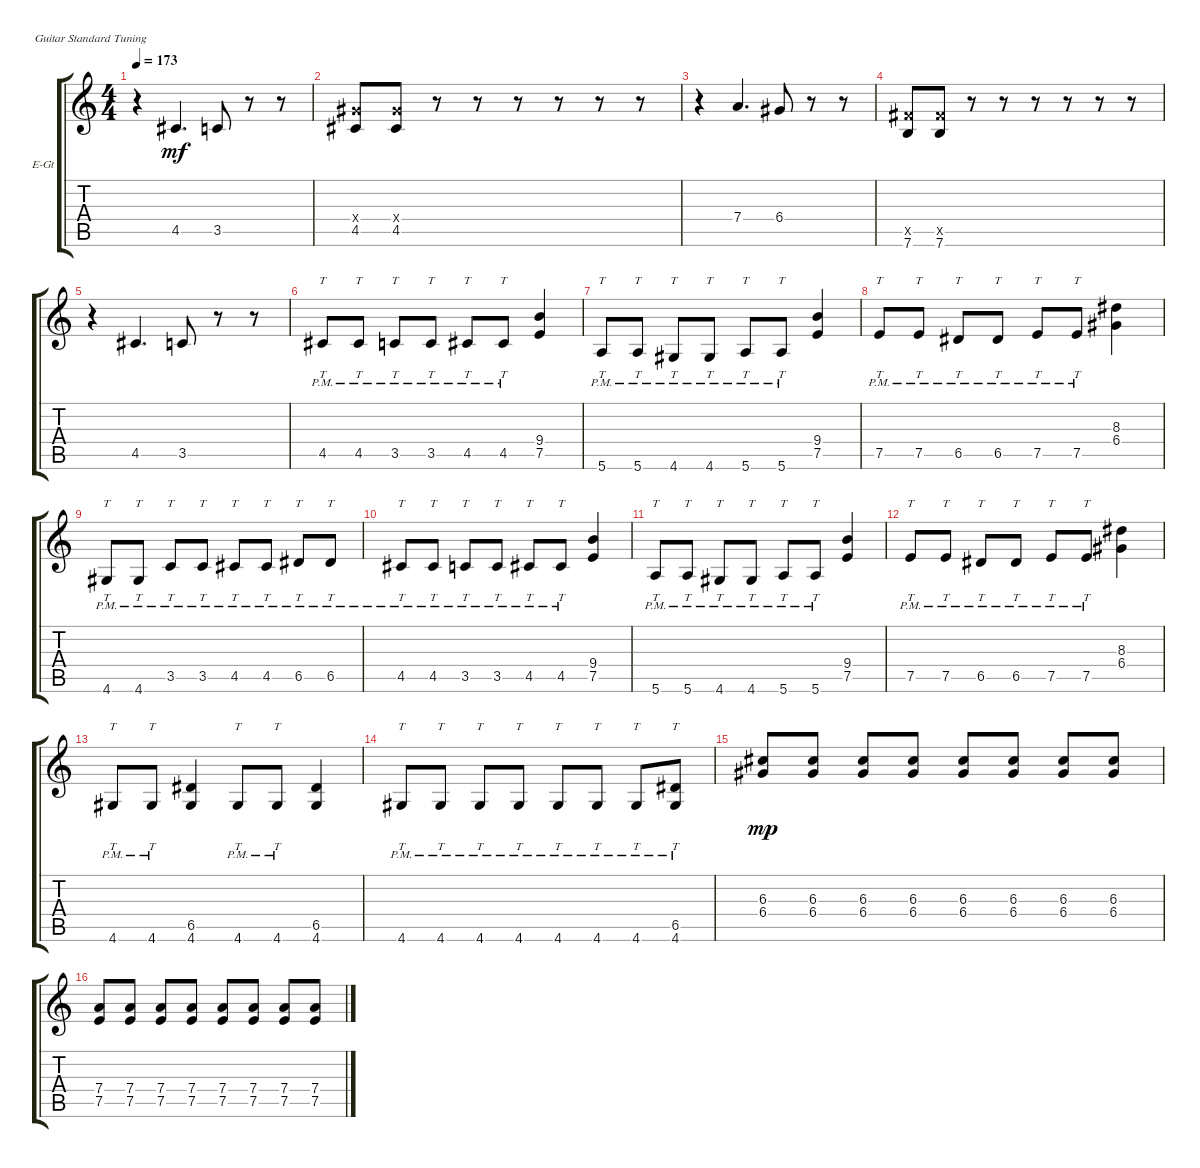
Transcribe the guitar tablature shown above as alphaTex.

\defaultSystemsLayout 4
\bracketExtendMode groupsimilarinstruments
\firstSystemTrackNameOrientation horizontal
\otherSystemsTrackNameOrientation horizontal
\track ("Electric Guitar" "E-Gt") {instrument overdrivenguitar}
\staff {score tabs}
\tuning (E4 B3 G3 D3 A2 E2)
\ts (4 4)
\tempo 173
\clef g2
\ks c
r.4{dy mf} 4.5.4{d} 3.5.8 r.8 r.8 |
(4.5 6.4{x}).8 (4.5 6.4{x}).8 r.8 r.8 r.8 r.8 r.8 r.8 |
r.4 7.4.4{d} 6.4.8 r.8 r.8 |
(7.6 9.5{x}).8 (7.6 9.5{x}).8 r.8 r.8 r.8 r.8 r.8 r.8 |
r.4 4.5.4{d} 3.5.8 r.8 r.8 |
4.5{pm}.8{tt} 4.5{pm}.8{tt} 3.5{pm}.8{tt} 3.5{pm}.8{tt} 4.5{pm}.8{tt} 4.5{pm}.8{tt} (7.5 9.4).4 |
5.6{pm}.8{tt} 5.6{pm}.8{tt} 4.6{pm}.8{tt} 4.6{pm}.8{tt} 5.6{pm}.8{tt} 5.6{pm}.8{tt} (9.4 7.5).4 |
7.5{pm}.8{tt} 7.5{pm}.8{tt} 6.5{pm}.8{tt} 6.5{pm}.8{tt} 7.5{pm}.8{tt} 7.5{pm}.8{tt} (8.3 6.4).4 |
4.6{pm}.8{tt} 4.6{pm}.8{tt} 3.5{pm}.8{tt} 3.5{pm}.8{tt} 4.5{pm}.8{tt} 4.5{pm}.8{tt} 6.5{pm}.8{tt} 6.5{pm}.8{tt} |
4.5{pm}.8{tt} 4.5{pm}.8{tt} 3.5{pm}.8{tt} 3.5{pm}.8{tt} 4.5{pm}.8{tt} 4.5{pm}.8{tt} (9.4 7.5).4 |
5.6{pm}.8{tt} 5.6{pm}.8{tt} 4.6{pm}.8{tt} 4.6{pm}.8{tt} 5.6{pm}.8{tt} 5.6{pm}.8{tt} (9.4 7.5).4 |
7.5{pm}.8{tt} 7.5{pm}.8{tt} 6.5{pm}.8{tt} 6.5{pm}.8{tt} 7.5{pm}.8{tt} 7.5{pm}.8{tt} (8.3 6.4).4 |
4.6{pm}.8{tt} 4.6{pm}.8{tt} (4.6 6.5).4 4.6{pm}.8{tt} 4.6{pm}.8{tt} (4.6 6.5).4 |
4.6{pm}.8{tt} 4.6{pm}.8{tt} 4.6{pm}.8{tt} 4.6{pm}.8{tt} 4.6{pm}.8{tt} 4.6{pm}.8{tt} 4.6{pm}.8{tt} (4.6{pm} 6.5).8{tt} |
(6.4 6.3).8{dy mp} (6.4 6.3).8 (6.4 6.3).8 (6.4 6.3).8 (6.4 6.3).8 (6.4 6.3).8 (6.4 6.3).8 (6.4 6.3).8 |
(7.5 7.4).8 (7.5 7.4).8 (7.5 7.4).8 (7.5 7.4).8 (7.5 7.4).8 (7.5 7.4).8 (7.5 7.4).8 (7.5 7.4).8
